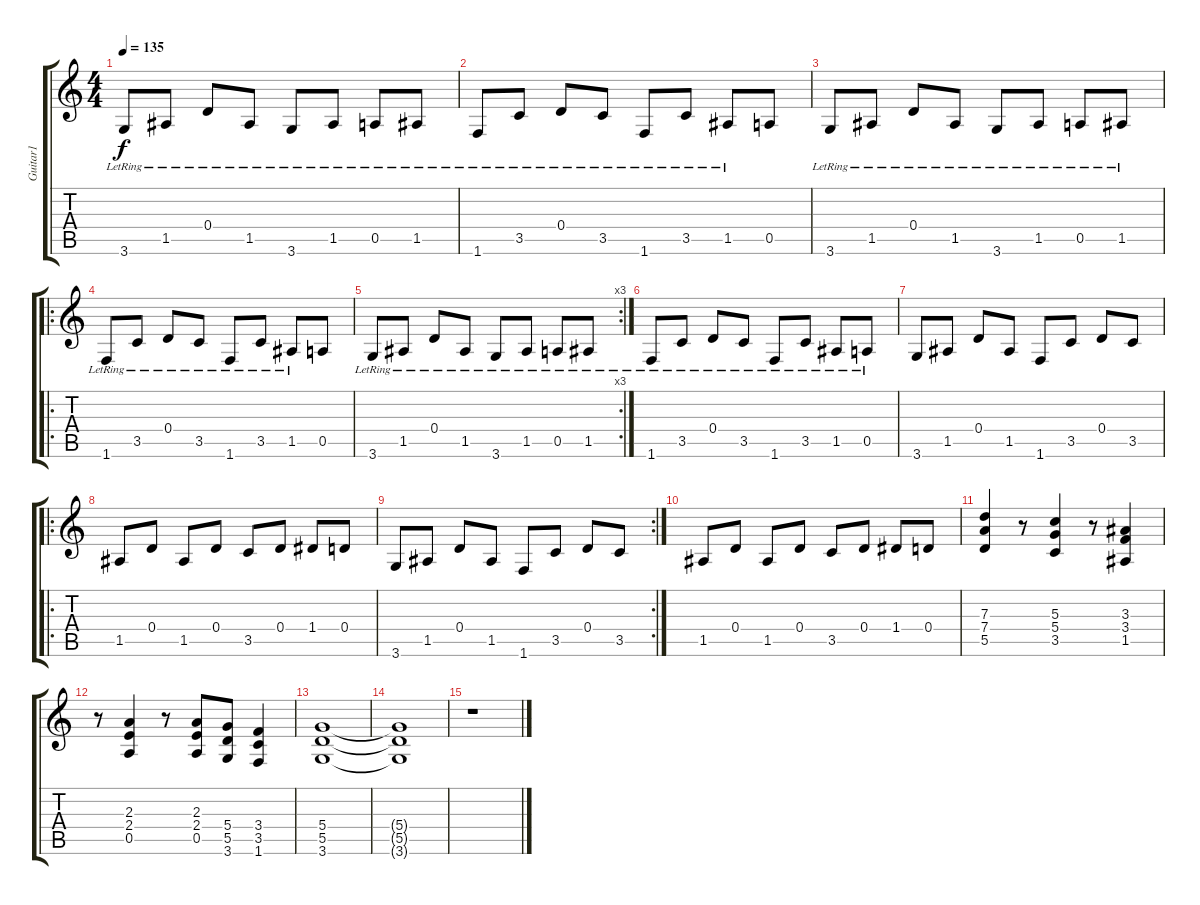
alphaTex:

\track ("Guitar1" "Guitar1") {instrument acousticguitarnylon}
\staff {score tabs}
\tuning (E4 B3 G3 D3 A2 E2) {hide}
\ts (4 4)
\tempo 135
\clef g2
\ks c
3.6{lr}.8{dy f} 1.5{lr}.8 0.4{lr}.8 1.5{lr}.8 3.6{lr}.8 1.5{lr}.8 0.5{lr}.8 1.5{lr}.8 |
1.6{lr}.8 3.5{lr}.8 0.4{lr}.8 3.5{lr}.8 1.6{lr}.8 3.5{lr}.8 1.5{lr}.8 0.5.8 |
3.6{lr}.8 1.5{lr}.8 0.4{lr}.8 1.5{lr}.8 3.6{lr}.8 1.5{lr}.8 0.5{lr}.8 1.5{lr}.8 |
\ro
1.6{lr}.8 3.5{lr}.8 0.4{lr}.8 3.5{lr}.8 1.6{lr}.8 3.5{lr}.8 1.5{lr}.8 0.5.8 |
\rc 3
3.6{lr}.8 1.5{lr}.8 0.4{lr}.8 1.5{lr}.8 3.6{lr}.8 1.5{lr}.8 0.5{lr}.8 1.5{lr}.8 |
1.6{lr}.8 3.5{lr}.8 0.4{lr}.8 3.5{lr}.8 1.6{lr}.8 3.5{lr}.8 1.5{lr}.8 0.5{lr}.8 |
3.6.8 1.5.8 0.4.8 1.5.8 1.6.8 3.5.8 0.4.8 3.5.8 |
\ro
1.5.8 0.4.8 1.5.8 0.4.8 3.5.8 0.4.8 1.4.8 0.4.8 |
\rc 2
3.6.8 1.5.8 0.4.8 1.5.8 1.6.8 3.5.8 0.4.8 3.5.8 |
1.5.8 0.4.8 1.5.8 0.4.8 3.5.8 0.4.8 1.4.8 0.4.8 |
(7.3 7.4 5.5).4 r.8 (5.3 5.4 3.5).4 r.8 (3.3 3.4 1.5).4 |
r.8 (2.3 2.4 0.5).4 r.8 (2.3 2.4 0.5).8 (5.4 5.5 3.6).8 (3.4 3.5 1.6).4 |
(5.4 5.5 3.6).1 |
(5.4{t} 5.5{t} 3.6{t}).1 |
r.1
